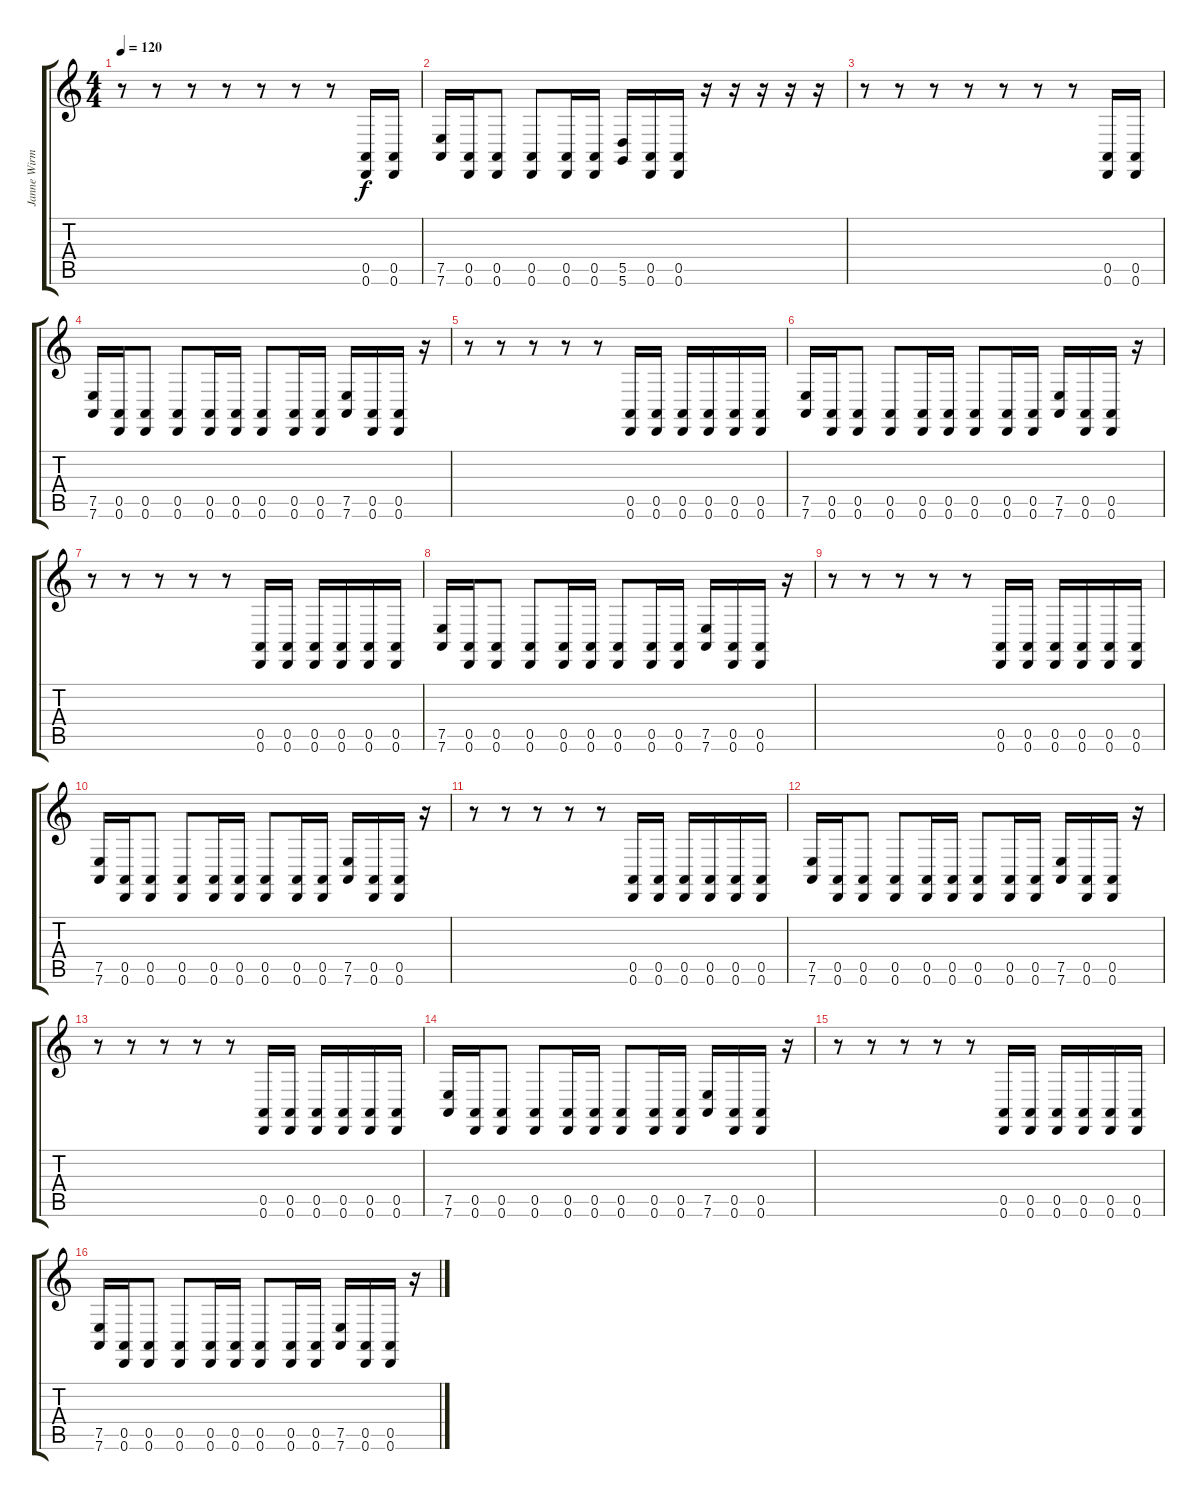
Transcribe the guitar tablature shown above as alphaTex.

\track ("Janne Wirman" "Janne Wirm") {instrument electricgrandpiano}
\staff {score tabs}
\tuning (E4 B3 G3 D3 A2 D2) {hide}
\ts (4 4)
\tempo 120
\clef g2
\ks c
r.8{dy f} r.8 r.8 r.8 r.8 r.8 r.8 (0.5 0.6).16 (0.5 0.6).16 |
(7.5 7.6).16 (0.5 0.6).16 (0.5 0.6).8 (0.5 0.6).8 (0.5 0.6).16 (0.5 0.6).16 (5.5 5.6).16 (0.5 0.6).16 (0.5 0.6).16 r.16 r.16 r.16 r.16 r.16 |
r.8 r.8 r.8 r.8 r.8 r.8 r.8 (0.5 0.6).16 (0.5 0.6).16 |
(7.5 7.6).16 (0.5 0.6).16 (0.5 0.6).8 (0.5 0.6).8 (0.5 0.6).16 (0.5 0.6).16 (0.5 0.6).8 (0.5 0.6).16 (0.5 0.6).16 (7.5 7.6).16 (0.5 0.6).16 (0.5 0.6).16 r.16 |
r.8 r.8 r.8 r.8 r.8 (0.5 0.6).16 (0.5 0.6).16 (0.5 0.6).16 (0.5 0.6).16 (0.5 0.6).16 (0.5 0.6).16 |
(7.5 7.6).16 (0.5 0.6).16 (0.5 0.6).8 (0.5 0.6).8 (0.5 0.6).16 (0.5 0.6).16 (0.5 0.6).8 (0.5 0.6).16 (0.5 0.6).16 (7.5 7.6).16 (0.5 0.6).16 (0.5 0.6).16 r.16 |
r.8 r.8 r.8 r.8 r.8 (0.5 0.6).16 (0.5 0.6).16 (0.5 0.6).16 (0.5 0.6).16 (0.5 0.6).16 (0.5 0.6).16 |
(7.5 7.6).16 (0.5 0.6).16 (0.5 0.6).8 (0.5 0.6).8 (0.5 0.6).16 (0.5 0.6).16 (0.5 0.6).8 (0.5 0.6).16 (0.5 0.6).16 (7.5 7.6).16 (0.5 0.6).16 (0.5 0.6).16 r.16 |
r.8 r.8 r.8 r.8 r.8 (0.5 0.6).16 (0.5 0.6).16 (0.5 0.6).16 (0.5 0.6).16 (0.5 0.6).16 (0.5 0.6).16 |
(7.5 7.6).16 (0.5 0.6).16 (0.5 0.6).8 (0.5 0.6).8 (0.5 0.6).16 (0.5 0.6).16 (0.5 0.6).8 (0.5 0.6).16 (0.5 0.6).16 (7.5 7.6).16 (0.5 0.6).16 (0.5 0.6).16 r.16 |
r.8 r.8 r.8 r.8 r.8 (0.5 0.6).16 (0.5 0.6).16 (0.5 0.6).16 (0.5 0.6).16 (0.5 0.6).16 (0.5 0.6).16 |
(7.5 7.6).16 (0.5 0.6).16 (0.5 0.6).8 (0.5 0.6).8 (0.5 0.6).16 (0.5 0.6).16 (0.5 0.6).8 (0.5 0.6).16 (0.5 0.6).16 (7.5 7.6).16 (0.5 0.6).16 (0.5 0.6).16 r.16 |
r.8 r.8 r.8 r.8 r.8 (0.5 0.6).16 (0.5 0.6).16 (0.5 0.6).16 (0.5 0.6).16 (0.5 0.6).16 (0.5 0.6).16 |
(7.5 7.6).16 (0.5 0.6).16 (0.5 0.6).8 (0.5 0.6).8 (0.5 0.6).16 (0.5 0.6).16 (0.5 0.6).8 (0.5 0.6).16 (0.5 0.6).16 (7.5 7.6).16 (0.5 0.6).16 (0.5 0.6).16 r.16 |
r.8 r.8 r.8 r.8 r.8 (0.5 0.6).16 (0.5 0.6).16 (0.5 0.6).16 (0.5 0.6).16 (0.5 0.6).16 (0.5 0.6).16 |
(7.5 7.6).16 (0.5 0.6).16 (0.5 0.6).8 (0.5 0.6).8 (0.5 0.6).16 (0.5 0.6).16 (0.5 0.6).8 (0.5 0.6).16 (0.5 0.6).16 (7.5 7.6).16 (0.5 0.6).16 (0.5 0.6).16 r.16
